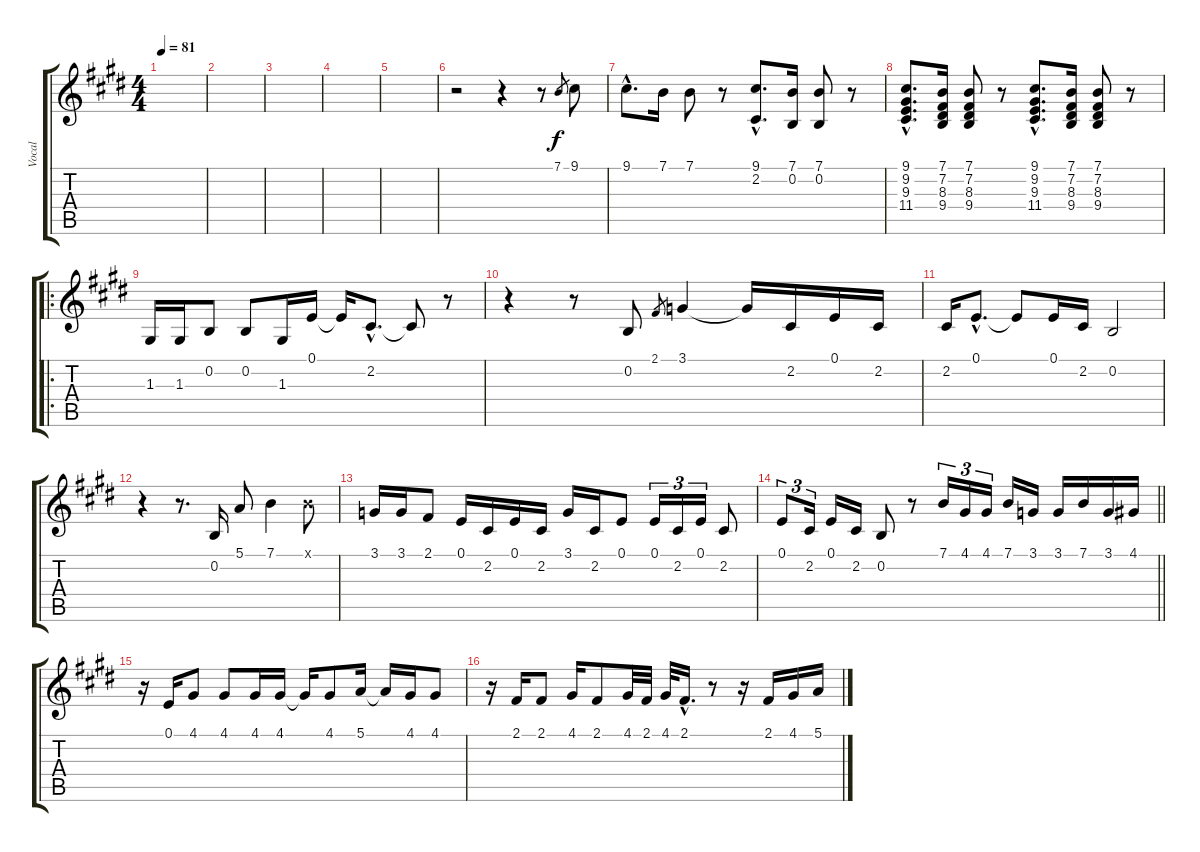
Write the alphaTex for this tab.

\track ("Vocal" "Vocal") {instrument altosax}
\staff {score tabs}
\tuning (E4 B3 G3 D3 A2 E2) {hide}
\ts (4 4)
\tempo 81
\clef g2
\ks c#minor
|
|
|
|
|
r.2 r.4 r.8 7.1.8{gr} 9.1.8 |
9.1{hac}.8{d} 7.1.16 7.1.8 r.8 (9.1{hac} 2.2{hac}).8{d} (7.1 0.2).16 (7.1 0.2).8 r.8 |
(9.1{hac} 9.2{hac} 9.3{hac} 11.4{hac}).8{d} (7.1 7.2 8.3 9.4).16 (7.1 7.2 8.3 9.4).8 r.8 (9.1{hac} 9.2{hac} 9.3{hac} 11.4{hac}).8{d} (7.1 7.2 8.3 9.4).16 (7.1 7.2 8.3 9.4).8 r.8 |
\ro
1.3.16 1.3.16 0.2.8 0.2.8 1.3.16 0.1.16 0.1{t}.16 2.2{hac}.8{d} 2.2{t}.8 r.8 |
r.4 r.8 0.2.8 2.1.8{gr} 3.1.4 3.1{t}.16 2.2.16 0.1.16 2.2.16 |
2.2.16 0.1{hac}.8{d} 0.1{t}.8 0.1.16 2.2.16 0.2.2 |
r.4 r.8{d} 0.2.16 5.1.8 7.1.4 7.1{x}.8 |
3.1.16 3.1.16 2.1.8 0.1.16 2.2.16 0.1.16 2.2.16 3.1.16 2.2.16 0.1.8 0.1.16{tu (3 2)} 2.2.16{tu (3 2)} 0.1.16{tu (3 2)} 2.2.8 |
\barLineRight lightlight
0.1.8{tu (3 2)} 2.2.16{tu (3 2)} 0.1.16 2.2.16 0.2.8 r.8 7.1.16{tu (3 2)} 4.1.16{tu (3 2)} 4.1.16{tu (3 2)} 7.1.16 3.1.16 3.1.16 7.1.16 3.1.16 4.1.16 |
r.16 0.1.16 4.1.8 4.1.8 4.1.16 4.1.16 4.1{t}.16 4.1.8 5.1.16 5.1{t}.16 4.1.16 4.1.8 |
r.16 2.1.16 2.1.8 4.1.16 2.1.8 4.1.32 2.1.32 4.1.32 2.1{hac}.16{d} r.8 r.16 2.1.16 4.1.16 5.1.16
